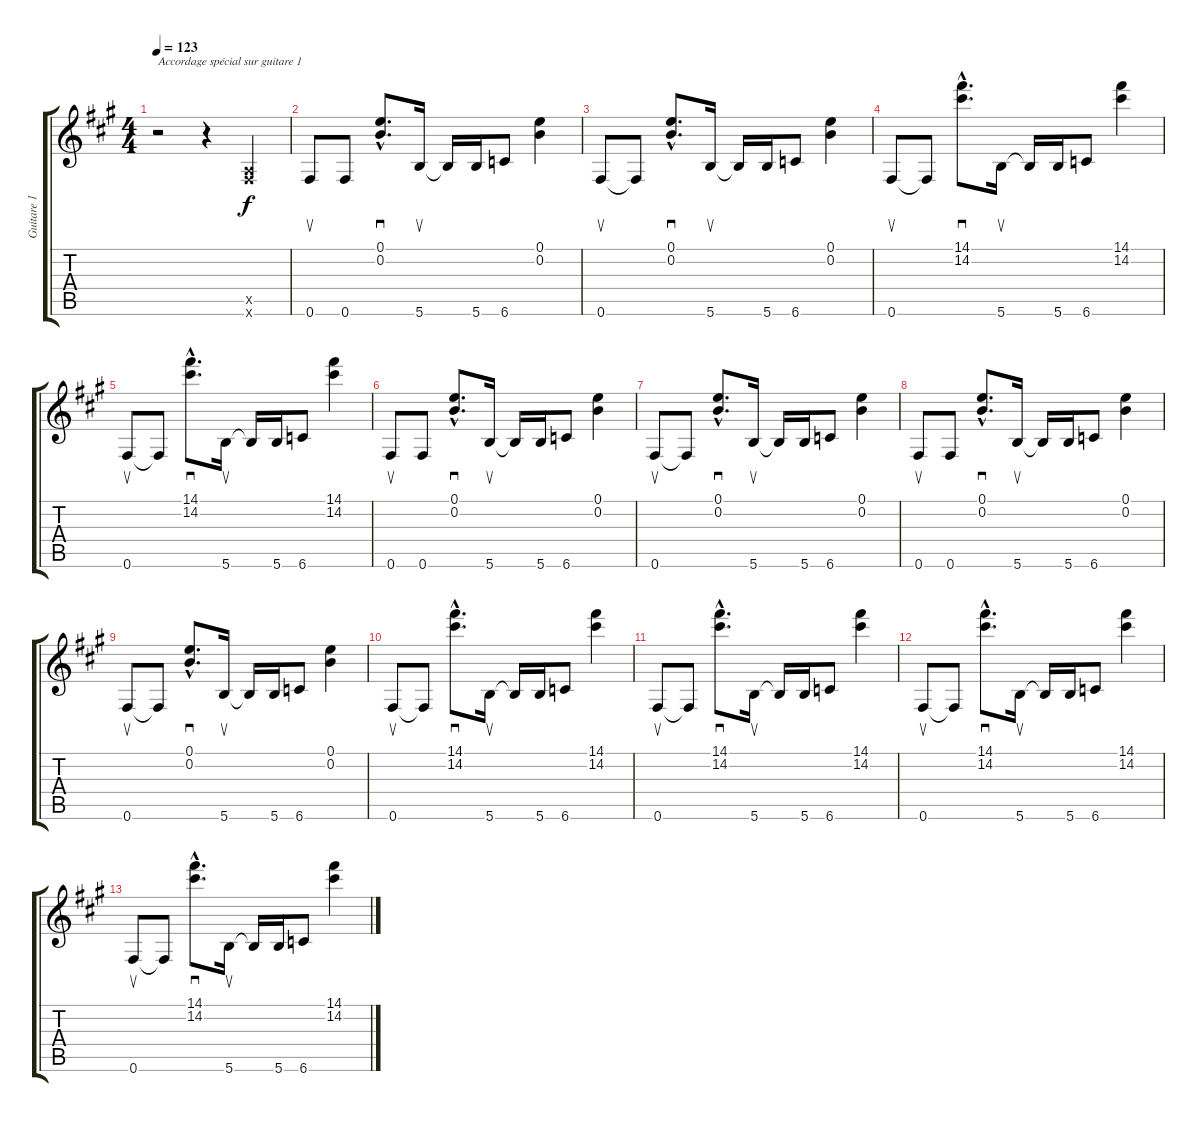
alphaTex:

\track ("Guitare 1 (Matthew Bellamy)" "Guitare 1 ") {instrument distortionguitar}
\staff {score tabs}
\tuning (E4 B3 G3 D3 A2 Gb2) {hide}
\ts (4 4)
\tempo 123
\clef g2
\ks a
r.2{txt "Accordage spécial sur guitare 1" dy f instrument distortionguitar} r.4 (0.5{x} 0.6{x}).4 |
0.6.8{su} 0.6.8 (0.1{hac} 0.2{hac}).8{d sd} 5.6.16{su} 5.6{t}.16 5.6.16 6.6.8 (0.1 0.2).4 |
0.6.8{su} 0.6{t}.8 (0.1{hac} 0.2{hac}).8{d sd} 5.6.16{su} 5.6{t}.16 5.6.16 6.6.8 (0.1 0.2).4 |
0.6.8{su} 0.6{t}.8 (14.1{hac} 14.2{hac}).8{d sd} 5.6.16{su} 5.6{t}.16 5.6.16 6.6.8 (14.1 14.2).4 |
0.6.8{su} 0.6{t}.8 (14.1{hac} 14.2{hac}).8{d sd} 5.6.16{su} 5.6{t}.16 5.6.16 6.6.8 (14.1 14.2).4 |
0.6.8{su} 0.6.8 (0.1{hac} 0.2{hac}).8{d sd} 5.6.16{su} 5.6{t}.16 5.6.16 6.6.8 (0.1 0.2).4 |
0.6.8{su} 0.6{t}.8 (0.1{hac} 0.2{hac}).8{d sd} 5.6.16{su} 5.6{t}.16 5.6.16 6.6.8 (0.1 0.2).4 |
0.6.8{su} 0.6.8 (0.1{hac} 0.2{hac}).8{d sd} 5.6.16{su} 5.6{t}.16 5.6.16 6.6.8 (0.1 0.2).4 |
0.6.8{su} 0.6{t}.8 (0.1{hac} 0.2{hac}).8{d sd} 5.6.16{su} 5.6{t}.16 5.6.16 6.6.8 (0.1 0.2).4 |
0.6.8{su} 0.6{t}.8 (14.1{hac} 14.2{hac}).8{d sd} 5.6.16{su} 5.6{t}.16 5.6.16 6.6.8 (14.1 14.2).4 |
0.6.8{su} 0.6{t}.8 (14.1{hac} 14.2{hac}).8{d sd} 5.6.16{su} 5.6{t}.16 5.6.16 6.6.8 (14.1 14.2).4 |
0.6.8{su} 0.6{t}.8 (14.1{hac} 14.2{hac}).8{d sd} 5.6.16{su} 5.6{t}.16 5.6.16 6.6.8 (14.1 14.2).4 |
0.6.8{su} 0.6{t}.8 (14.1{hac} 14.2{hac}).8{d sd} 5.6.16{su} 5.6{t}.16 5.6.16 6.6.8 (14.1 14.2).4
